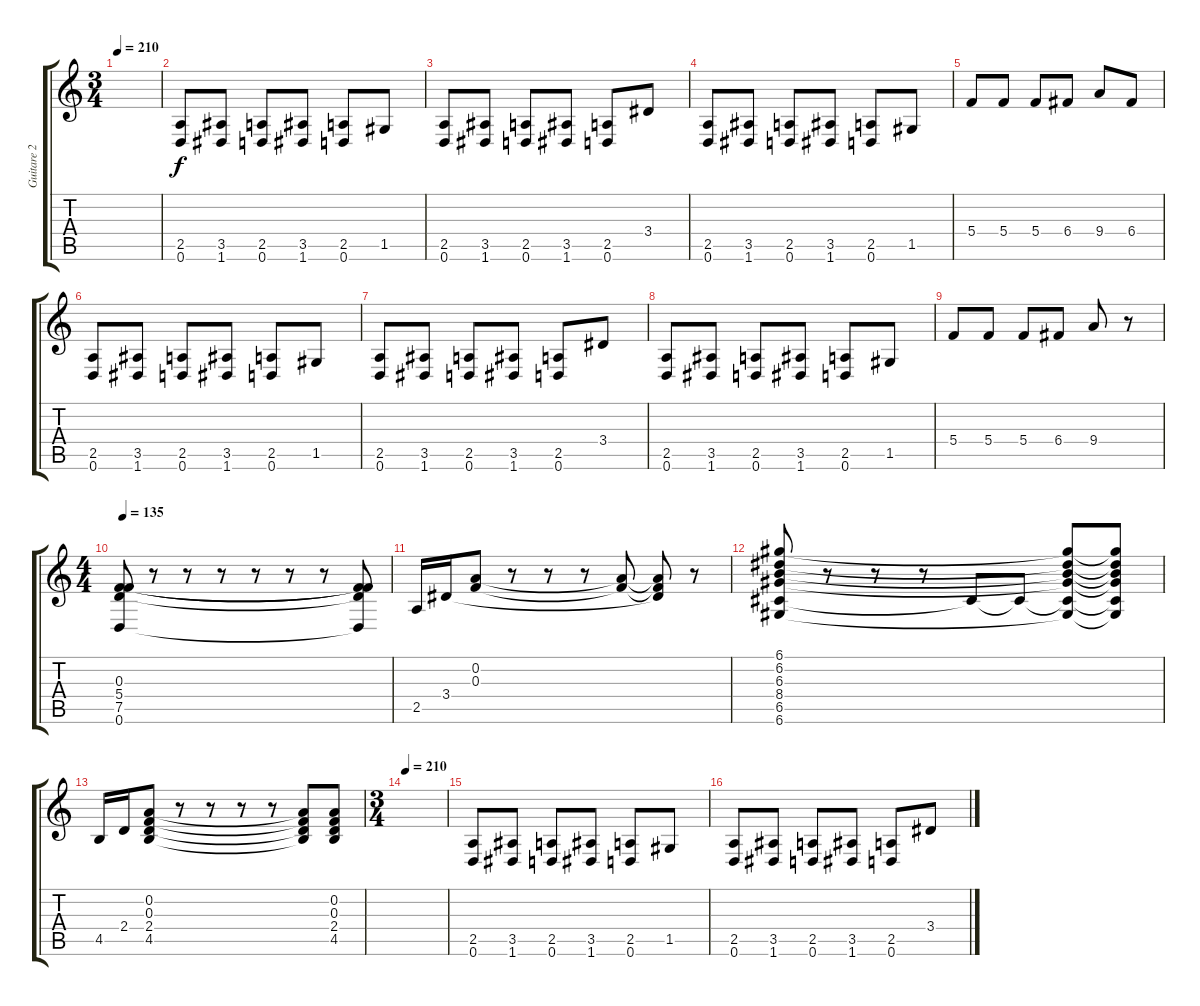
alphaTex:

\track ("Guitare 2" "Guitare 2") {instrument distortionguitar}
\staff {score tabs}
\tuning (D4 A3 F3 C3 G2 D2) {hide}
\ts (3 4)
\tempo 210
\clef g2
\ks c
|
(2.5 0.6).8 (3.5 1.6).8 (2.5 0.6).8 (3.5 1.6).8 (2.5 0.6).8 1.5.8 |
(2.5 0.6).8 (3.5 1.6).8 (2.5 0.6).8 (3.5 1.6).8 (2.5 0.6).8 3.4.8 |
(2.5 0.6).8 (3.5 1.6).8 (2.5 0.6).8 (3.5 1.6).8 (2.5 0.6).8 1.5.8 |
5.4.8 5.4.8 5.4.8 6.4.8 9.4.8 6.4.8 |
(2.5 0.6).8 (3.5 1.6).8 (2.5 0.6).8 (3.5 1.6).8 (2.5 0.6).8 1.5.8 |
(2.5 0.6).8 (3.5 1.6).8 (2.5 0.6).8 (3.5 1.6).8 (2.5 0.6).8 3.4.8 |
(2.5 0.6).8 (3.5 1.6).8 (2.5 0.6).8 (3.5 1.6).8 (2.5 0.6).8 1.5.8 |
5.4.8 5.4.8 5.4.8 6.4.8 9.4.8 r.8 |
\ts (4 4)
\tempo 135
(0.3 5.4 7.5 0.6).8 r.8 r.8 r.8 r.8 r.8 r.8 (0.3{t} 5.4{t} 7.5{t} 0.6{t}).8 |
2.5.16 3.4.16 (0.2 0.3).8 r.8 r.8 r.8 (0.2{t} 0.3{t}).8 (0.2{t} 0.3{t} 3.4{t}).8 r.8 |
(6.1 6.2 6.3 8.4 6.5 6.6).8 r.8 r.8 r.8 6.5{t}.8 6.5{t}.8 (6.1{t} 6.2{t} 6.3{t} 8.4{t} 6.5{t} 6.6{t}).8 (6.1{t} 6.2{t} 6.3{t} 8.4{t} 6.5{t} 6.6{t}).8 |
4.5.16 2.4.16 (0.2 0.3 2.4 4.5).8 r.8 r.8 r.8 r.8 (0.2{t} 0.3{t} 2.4{t} 4.5{t}).8 (0.2 0.3 2.4 4.5).8 |
\ts (3 4)
\tempo 210
|
(2.5 0.6).8 (3.5 1.6).8 (2.5 0.6).8 (3.5 1.6).8 (2.5 0.6).8 1.5.8 |
(2.5 0.6).8 (3.5 1.6).8 (2.5 0.6).8 (3.5 1.6).8 (2.5 0.6).8 3.4.8
